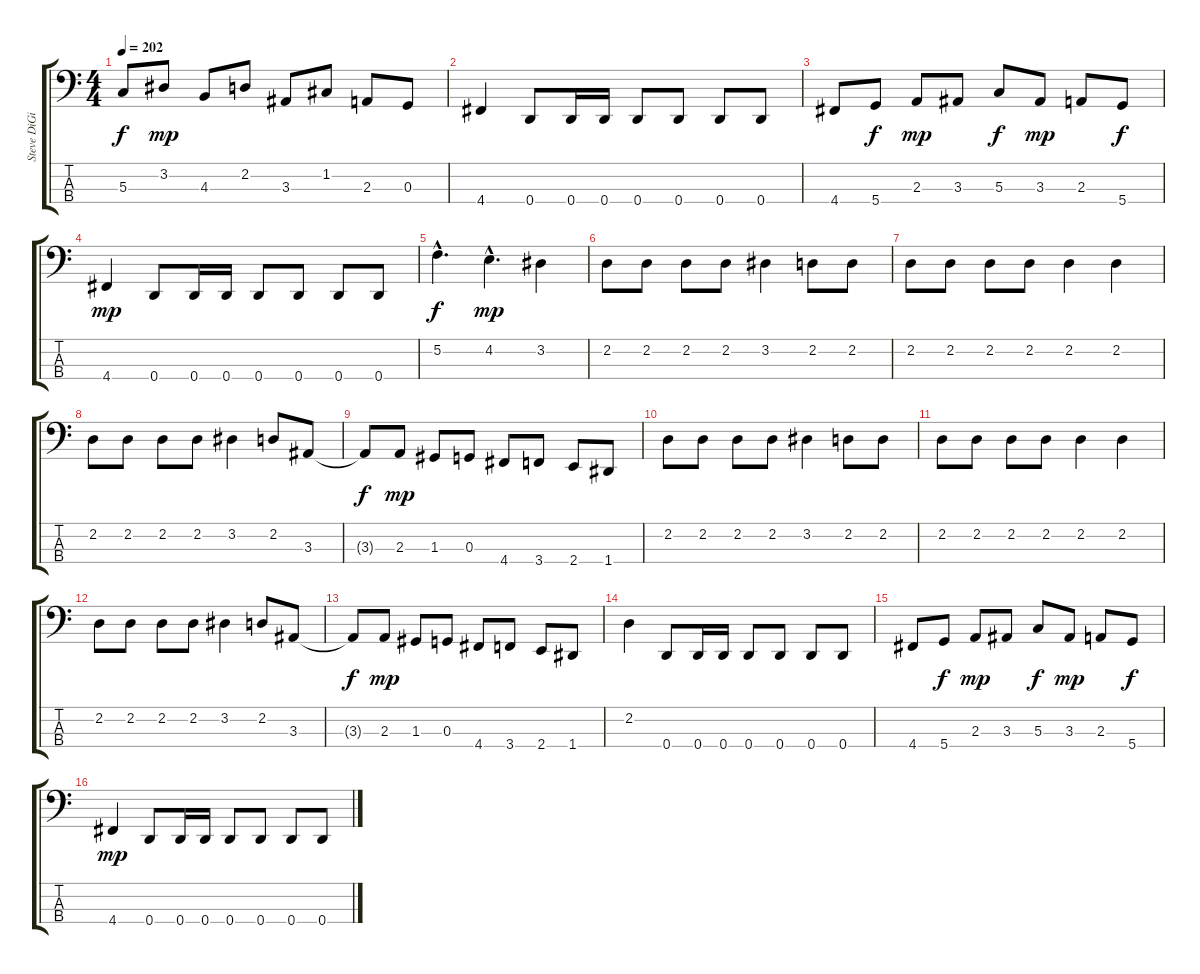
\track ("Steve DiGiorgio" "Steve DiGi") {instrument electricbassfinger}
\staff {score tabs}
\tuning (F2 C2 G1 D1) {hide}
\ts (4 4)
\tempo 202
\clef f4
\ks c
5.3.8{dy f} 3.2.8{dy mp} 4.3.8 2.2.8 3.3.8 1.2.8 2.3.8 0.3.8 |
4.4.4 0.4.8 0.4.16 0.4.16 0.4.8 0.4.8 0.4.8 0.4.8 |
4.4.8 5.4.8{dy f} 2.3.8{dy mp} 3.3.8 5.3.8{dy f} 3.3.8{dy mp} 2.3.8 5.4.8{dy f} |
4.4.4{dy mp} 0.4.8 0.4.16 0.4.16 0.4.8 0.4.8 0.4.8 0.4.8 |
5.2{hac}.4{d dy f} 4.2{hac}.4{d dy mp} 3.2.4 |
2.2.8 2.2.8 2.2.8 2.2.8 3.2.4 2.2.8 2.2.8 |
2.2.8 2.2.8 2.2.8 2.2.8 2.2.4 2.2.4 |
2.2.8 2.2.8 2.2.8 2.2.8 3.2.4 2.2.8 3.3.8 |
3.3{t}.8{dy f} 2.3.8{dy mp} 1.3.8 0.3.8 4.4.8 3.4.8 2.4.8 1.4.8 |
2.2.8 2.2.8 2.2.8 2.2.8 3.2.4 2.2.8 2.2.8 |
2.2.8 2.2.8 2.2.8 2.2.8 2.2.4 2.2.4 |
2.2.8 2.2.8 2.2.8 2.2.8 3.2.4 2.2.8 3.3.8 |
3.3{t}.8{dy f} 2.3.8{dy mp} 1.3.8 0.3.8 4.4.8 3.4.8 2.4.8 1.4.8 |
2.2.4 0.4.8 0.4.16 0.4.16 0.4.8 0.4.8 0.4.8 0.4.8 |
4.4.8 5.4.8{dy f} 2.3.8{dy mp} 3.3.8 5.3.8{dy f} 3.3.8{dy mp} 2.3.8 5.4.8{dy f} |
4.4.4{dy mp} 0.4.8 0.4.16 0.4.16 0.4.8 0.4.8 0.4.8 0.4.8
